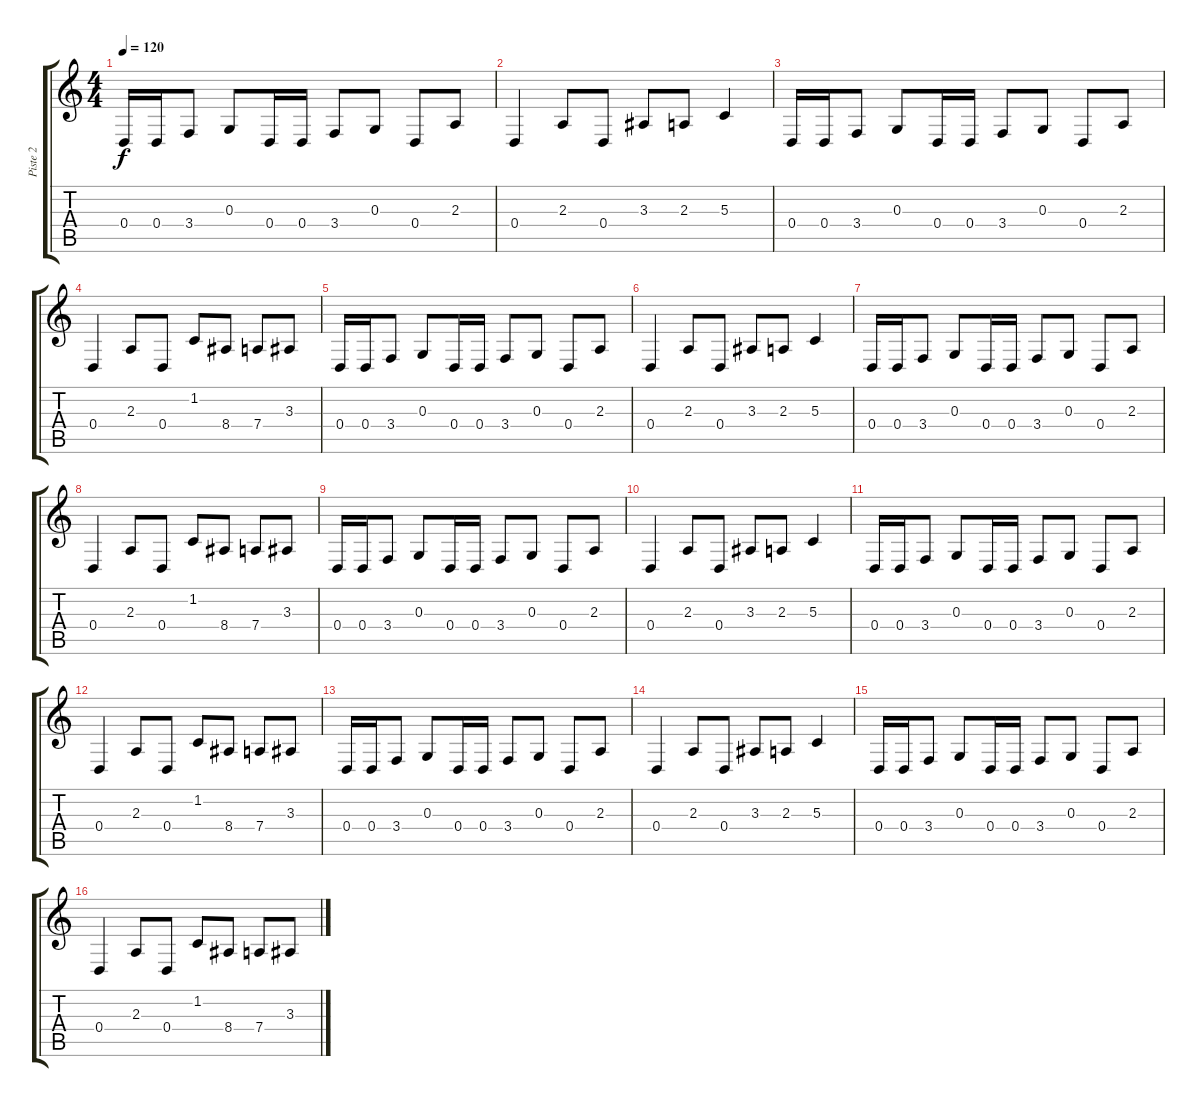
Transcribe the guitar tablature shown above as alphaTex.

\track ("Piste 2" "Piste 2") {instrument lead2sawtooth}
\staff {score tabs}
\tuning (E4 B3 G3 D3 A2 E2) {hide}
\ts (4 4)
\tempo 120
\clef g2
\ks c
0.4.16{dy f} 0.4.16 3.4.8 0.3.8 0.4.16 0.4.16 3.4.8 0.3.8 0.4.8 2.3.8 |
0.4.4 2.3.8 0.4.8 3.3.8 2.3.8 5.3.4 |
0.4.16 0.4.16 3.4.8 0.3.8 0.4.16 0.4.16 3.4.8 0.3.8 0.4.8 2.3.8 |
0.4.4 2.3.8 0.4.8 1.2.8 8.4.8 7.4.8 3.3.8 |
0.4.16 0.4.16 3.4.8 0.3.8 0.4.16 0.4.16 3.4.8 0.3.8 0.4.8 2.3.8 |
0.4.4 2.3.8 0.4.8 3.3.8 2.3.8 5.3.4 |
0.4.16 0.4.16 3.4.8 0.3.8 0.4.16 0.4.16 3.4.8 0.3.8 0.4.8 2.3.8 |
0.4.4 2.3.8 0.4.8 1.2.8 8.4.8 7.4.8 3.3.8 |
0.4.16 0.4.16 3.4.8 0.3.8 0.4.16 0.4.16 3.4.8 0.3.8 0.4.8 2.3.8 |
0.4.4 2.3.8 0.4.8 3.3.8 2.3.8 5.3.4 |
0.4.16 0.4.16 3.4.8 0.3.8 0.4.16 0.4.16 3.4.8 0.3.8 0.4.8 2.3.8 |
0.4.4 2.3.8 0.4.8 1.2.8 8.4.8 7.4.8 3.3.8 |
0.4.16 0.4.16 3.4.8 0.3.8 0.4.16 0.4.16 3.4.8 0.3.8 0.4.8 2.3.8 |
0.4.4 2.3.8 0.4.8 3.3.8 2.3.8 5.3.4 |
0.4.16 0.4.16 3.4.8 0.3.8 0.4.16 0.4.16 3.4.8 0.3.8 0.4.8 2.3.8 |
0.4.4 2.3.8 0.4.8 1.2.8 8.4.8 7.4.8 3.3.8
